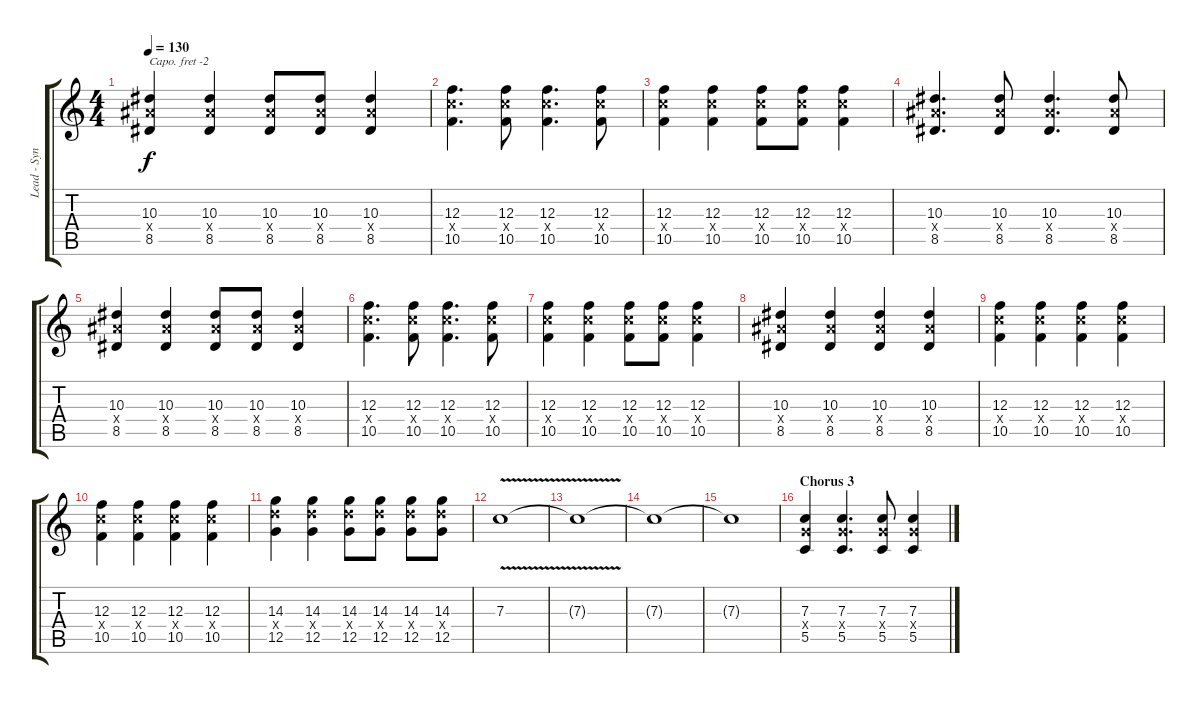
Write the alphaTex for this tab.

\track ("Lead - Synyster Gates" "Lead - Syn") {instrument distortionguitar}
\staff {score tabs}
\capo -2
\tuning (E4 B3 G3 D3 A2 D2) {hide}
\ts (4 4)
\tempo 130
\clef g2
\ks c
(10.3 10.4{x} 8.5).4{dy f} (10.3 10.4{x} 8.5).4 (10.3 10.4{x} 8.5).8 (10.3 10.4{x} 8.5).8 (10.3 10.4{x} 8.5).4 |
(12.3 12.4{x} 10.5).4{d} (12.3 12.4{x} 10.5).8 (12.3 12.4{x} 10.5).4{d} (12.3 12.4{x} 10.5).8 |
(12.3 12.4{x} 10.5).4 (12.3 12.4{x} 10.5).4 (12.3 12.4{x} 10.5).8 (12.3 12.4{x} 10.5).8 (12.3 12.4{x} 10.5).4 |
(10.3 10.4{x} 8.5).4{d} (10.3 10.4{x} 8.5).8 (10.3 10.4{x} 8.5).4{d} (10.3 10.4{x} 8.5).8 |
(10.3 10.4{x} 8.5).4 (10.3 10.4{x} 8.5).4 (10.3 10.4{x} 8.5).8 (10.3 10.4{x} 8.5).8 (10.3 10.4{x} 8.5).4 |
(12.3 12.4{x} 10.5).4{d} (12.3 12.4{x} 10.5).8 (12.3 12.4{x} 10.5).4{d} (12.3 12.4{x} 10.5).8 |
(12.3 12.4{x} 10.5).4 (12.3 12.4{x} 10.5).4 (12.3 12.4{x} 10.5).8 (12.3 12.4{x} 10.5).8 (12.3 12.4{x} 10.5).4 |
(10.3 10.4{x} 8.5).4 (10.3 10.4{x} 8.5).4 (10.3 10.4{x} 8.5).4 (10.3 10.4{x} 8.5).4 |
(12.3 12.4{x} 10.5).4 (12.3 12.4{x} 10.5).4 (12.3 12.4{x} 10.5).4 (12.3 12.4{x} 10.5).4 |
(12.3 12.4{x} 10.5).4 (12.3 12.4{x} 10.5).4 (12.3 12.4{x} 10.5).4 (12.3 12.4{x} 10.5).4 |
(14.3 14.4{x} 12.5).4 (14.3 14.4{x} 12.5).4 (14.3 14.4{x} 12.5).8 (14.3 14.4{x} 12.5).8 (14.3 14.4{x} 12.5).8 (14.3 14.4{x} 12.5).8 |
7.3{v}.1 |
7.3{t}.1 |
7.3{t}.1 |
7.3{t}.1 |
\section ("" "Chorus 3")
(7.3 7.4{x} 5.5).4 (7.3 7.4{x} 5.5).4{d} (7.3 7.4{x} 5.5).8 (7.3{ss} 7.4{x} 5.5{ss}).4
